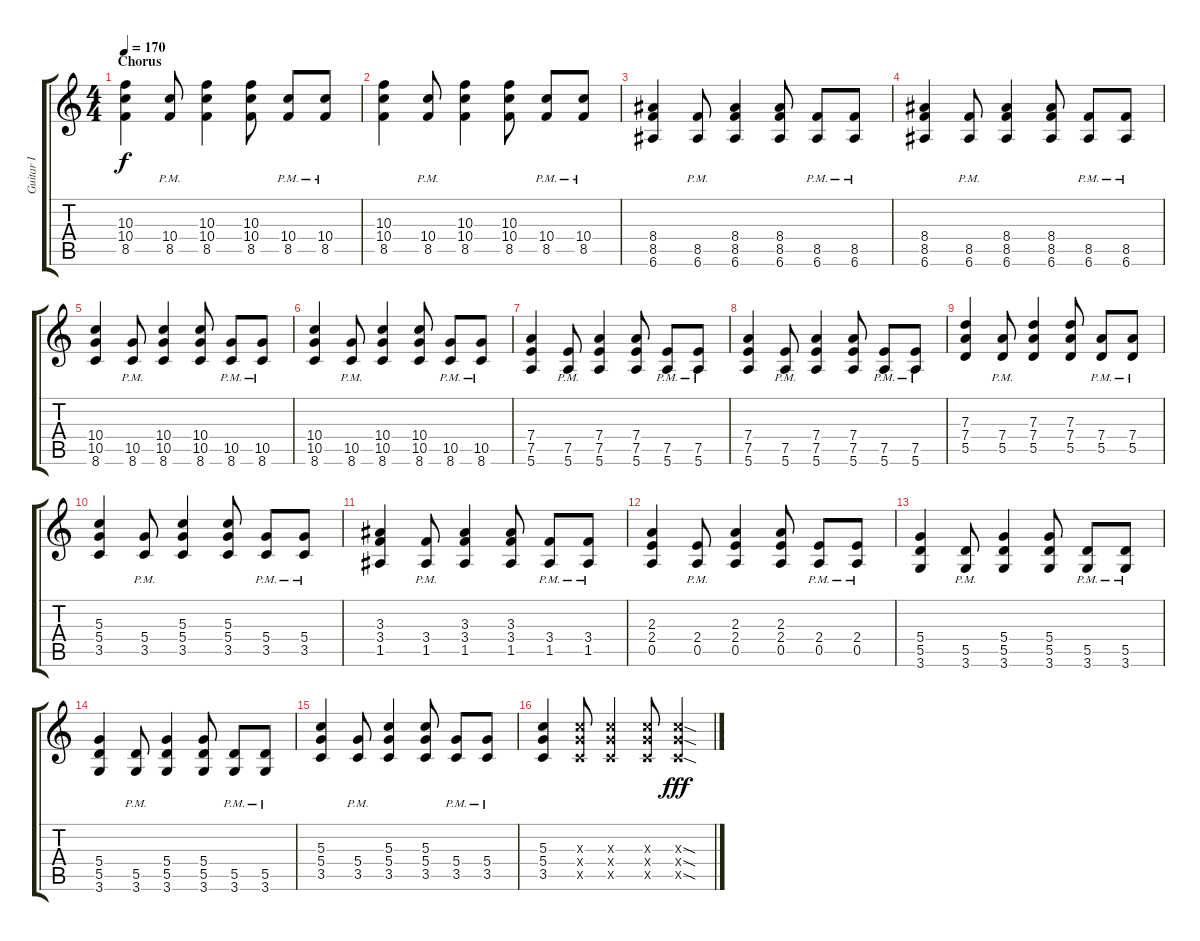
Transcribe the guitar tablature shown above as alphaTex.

\track ("Guitar I" "Guitar I") {instrument distortionguitar}
\staff {score tabs}
\tuning (E4 B3 G3 D3 A2 E2) {hide}
\ts (4 4)
\section ("" "Chorus")
\tempo 170
\clef g2
\ks c
(10.3 10.4 8.5).4{dy f} (10.4{pm} 8.5{pm}).8 (10.3 10.4 8.5).4 (10.3 10.4 8.5).8 (10.4{pm} 8.5{pm}).8 (10.4{pm} 8.5{pm}).8 |
(10.3 10.4 8.5).4 (10.4{pm} 8.5{pm}).8 (10.3 10.4 8.5).4 (10.3 10.4 8.5).8 (10.4{pm} 8.5{pm}).8 (10.4{pm} 8.5{pm}).8 |
(8.4 8.5 6.6).4 (8.5{pm} 6.6{pm}).8 (8.4 8.5 6.6).4 (8.4 8.5 6.6).8 (8.5{pm} 6.6{pm}).8 (8.5{pm} 6.6{pm}).8 |
(8.4 8.5 6.6).4 (8.5{pm} 6.6{pm}).8 (8.4 8.5 6.6).4 (8.4 8.5 6.6).8 (8.5{pm} 6.6{pm}).8 (8.5{pm} 6.6{pm}).8 |
(10.4 10.5 8.6).4 (10.5{pm} 8.6{pm}).8 (10.4 10.5 8.6).4 (10.4 10.5 8.6).8 (10.5{pm} 8.6{pm}).8 (10.5{pm} 8.6{pm}).8 |
(10.4 10.5 8.6).4 (10.5{pm} 8.6{pm}).8 (10.4 10.5 8.6).4 (10.4 10.5 8.6).8 (10.5{pm} 8.6{pm}).8 (10.5{pm} 8.6{pm}).8 |
(7.4 7.5 5.6).4 (7.5{pm} 5.6{pm}).8 (7.4 7.5 5.6).4 (7.4 7.5 5.6).8 (7.5{pm} 5.6{pm}).8 (7.5{pm} 5.6).8 |
(7.4 7.5 5.6).4 (7.5{pm} 5.6{pm}).8 (7.4 7.5 5.6).4 (7.4 7.5 5.6).8 (7.5{pm} 5.6{pm}).8 (7.5{pm} 5.6).8 |
(7.3 7.4 5.5).4 (7.4{pm} 5.5{pm}).8 (7.3 7.4 5.5).4 (7.3 7.4 5.5).8 (7.4{pm} 5.5{pm}).8 (7.4{pm} 5.5{pm}).8 |
(5.3 5.4 3.5).4 (5.4{pm} 3.5{pm}).8 (5.3 5.4 3.5).4 (5.3 5.4 3.5).8 (5.4{pm} 3.5{pm}).8 (5.4{pm} 3.5{pm}).8 |
(3.3 3.4 1.5).4 (3.4{pm} 1.5{pm}).8 (3.3 3.4 1.5).4 (3.3 3.4 1.5).8 (3.4{pm} 1.5{pm}).8 (3.4{pm} 1.5{pm}).8 |
(2.3 2.4 0.5).4 (2.4{pm} 0.5{pm}).8 (2.3 2.4 0.5).4 (2.3 2.4 0.5).8 (2.4{pm} 0.5{pm}).8 (2.4{pm} 0.5{pm}).8 |
(5.4 5.5 3.6).4 (5.5{pm} 3.6{pm}).8 (5.4 5.5 3.6).4 (5.4 5.5 3.6).8 (5.5{pm} 3.6{pm}).8 (5.5{pm} 3.6{pm}).8 |
(5.4 5.5 3.6).4 (5.5{pm} 3.6{pm}).8 (5.4 5.5 3.6).4 (5.4 5.5 3.6).8 (5.5{pm} 3.6{pm}).8 (5.5{pm} 3.6{pm}).8 |
(5.3 5.4 3.5).4 (5.4{pm} 3.5{pm}).8 (5.3 5.4 3.5).4 (5.3 5.4 3.5).8 (5.4{pm} 3.5{pm}).8 (5.4{pm} 3.5{pm}).8 |
(5.3 5.4 3.5).4 (5.3{x} 5.4{x} 3.5{x}).8 (5.3{x} 5.4{x} 3.5{x}).4 (5.3{x} 5.4{x} 3.5{x}).8 (5.3{sod x} 5.4{sod x} 3.5{sod x}).4{dy fff}
